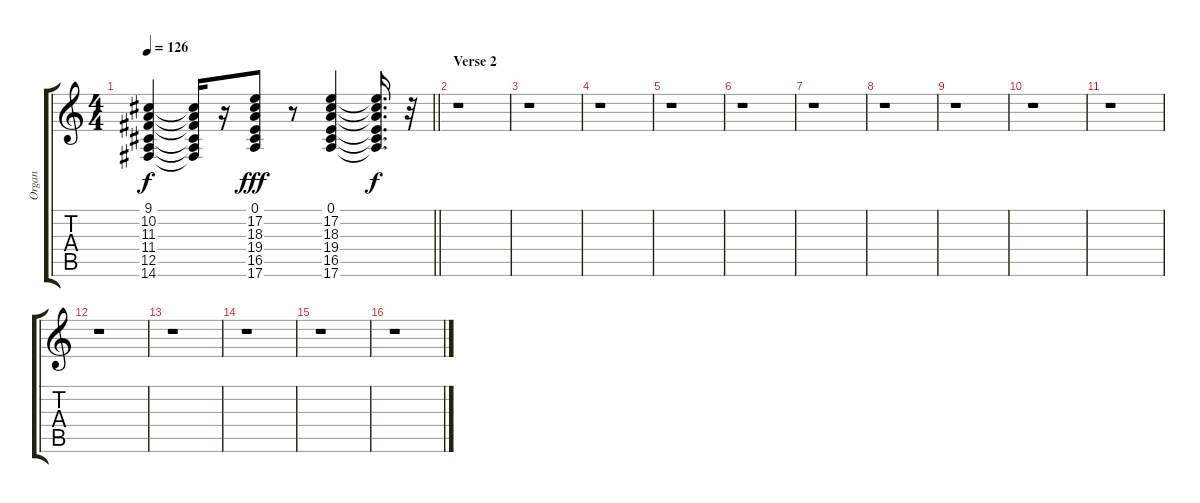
\track ("Organ" "Organ") {instrument drawbarorgan}
\staff {score tabs}
\tuning (E4 B3 G3 D3 A2 E2) {hide}
\ts (4 4)
\tempo 126
\clef g2
\barLineRight lightlight
\ks c
(9.1{t} 10.2{t} 11.3{t} 11.4{t} 12.5{t} 14.6{t}).4{dy f} (9.1{t} 10.2{t} 11.3{t} 11.4{t} 12.5{t} 14.6{t}).16 r.16 (0.1 17.2 18.3 19.4 16.5 17.6).8{dy fff} r.8 (0.1 17.2 18.3 19.4 16.5 17.6).4 (0.1{t} 17.2{t} 18.3{t} 19.4{t} 16.5{t} 17.6{t}).16{d dy f} r.32 |
\section ("" "Verse 2")
r.1 |
r.1 |
r.1 |
r.1 |
r.1 |
r.1 |
r.1 |
r.1 |
r.1 |
r.1 |
r.1 |
r.1 |
r.1 |
r.1 |
r.1
